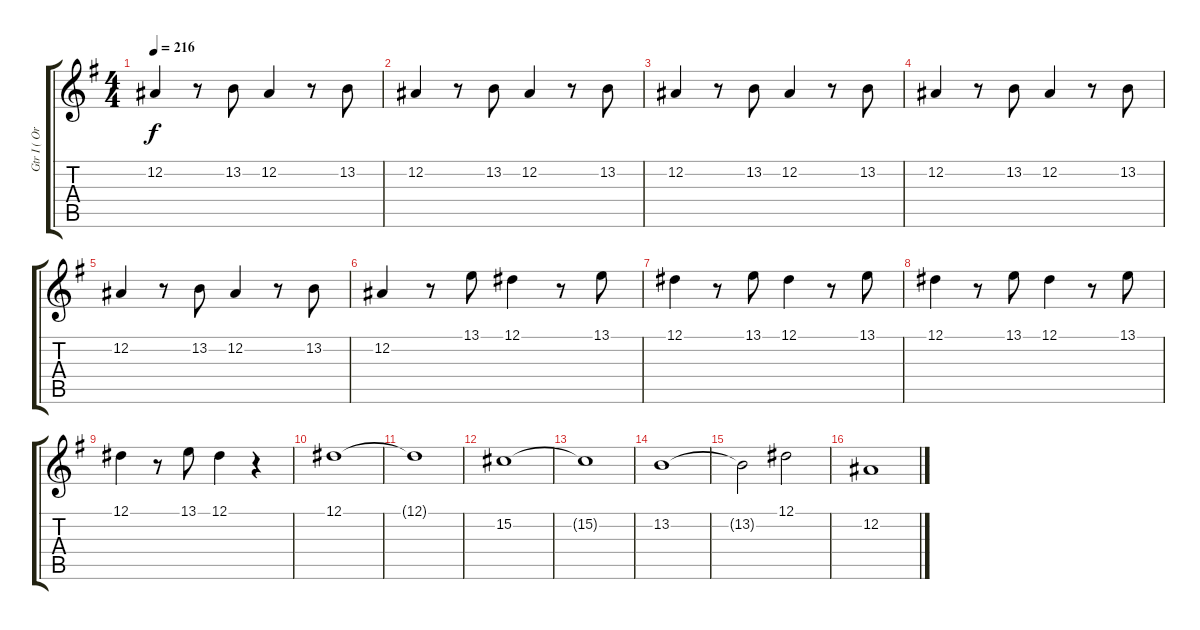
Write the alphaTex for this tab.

\track ("Gtr I ( Orchestre )" "Gtr I ( Or") {instrument stringensemble1}
\staff {score tabs}
\tuning (Eb4 Bb3 Gb3 Db3 Ab2 Eb2) {hide}
\ts (4 4)
\tempo 216
\clef g2
\ks g
12.2.4{dy f} r.8 13.2.8 12.2.4 r.8 13.2.8 |
12.2.4 r.8 13.2.8 12.2.4 r.8 13.2.8 |
12.2.4 r.8 13.2.8 12.2.4 r.8 13.2.8 |
12.2.4 r.8 13.2.8 12.2.4 r.8 13.2.8 |
12.2.4 r.8 13.2.8 12.2.4 r.8 13.2.8 |
12.2.4 r.8 13.1.8 12.1.4 r.8 13.1.8 |
12.1.4 r.8 13.1.8 12.1.4 r.8 13.1.8 |
12.1.4 r.8 13.1.8 12.1.4 r.8 13.1.8 |
12.1.4 r.8 13.1.8 12.1.4 r.4 |
12.1.1 |
12.1{t}.1 |
15.2.1 |
15.2{t}.1 |
13.2.1 |
13.2{t}.2 12.1.2 |
12.2.1
